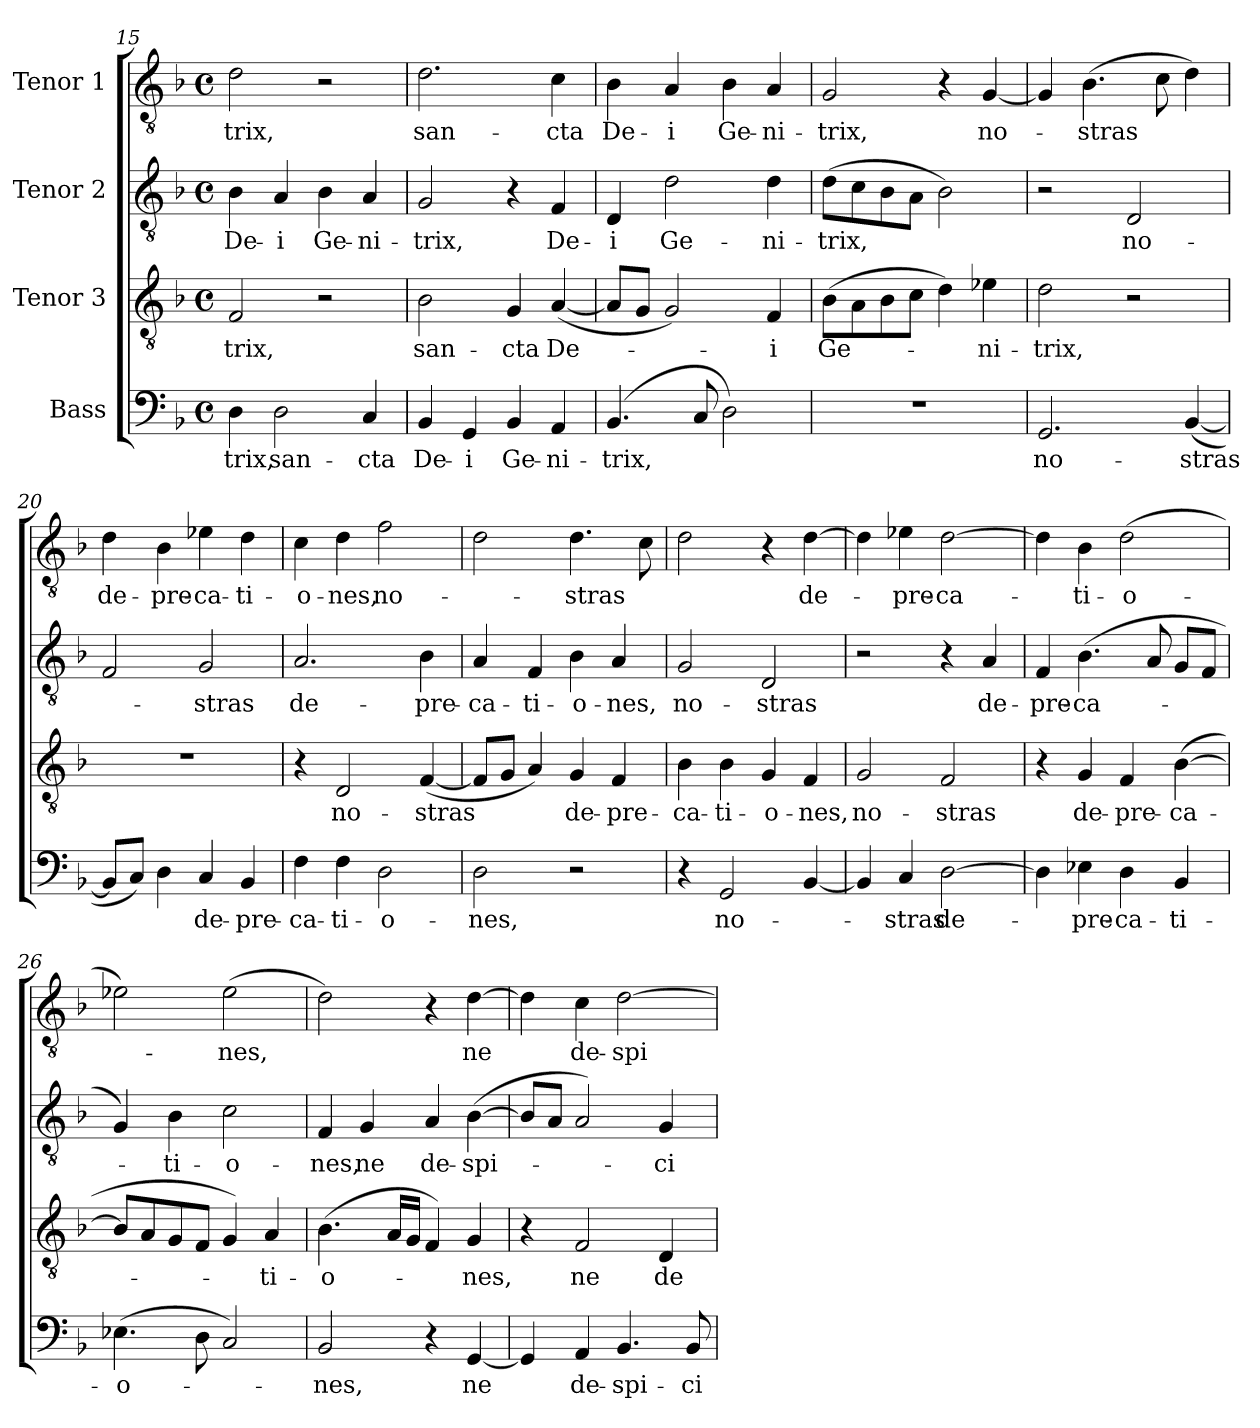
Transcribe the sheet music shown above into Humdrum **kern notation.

**kern	**text	**kern	**text	**kern	**text	**kern	**text
*part4	*part4	*part3	*part3	*part2	*part2	*part1	*part1
*staff4	*staff4	*staff3	*staff3	*staff2	*staff2	*staff1	*staff1
*I"Bass	*	*I"Tenor 3	*	*I"Tenor 2	*	*I"Tenor 1	*
*clefF4	*	*clefGv2	*	*clefGv2	*	*clefGv2	*
*k[b-]	*	*k[b-]	*	*k[b-]	*	*k[b-]	*
*F:	*	*F:	*	*F:	*	*F:	*
*M4/4	*	*M4/4	*	*M4/4	*	*M4/4	*
*met(c)	*	*met(c)	*	*met(c)	*	*met(c)	*
=15	=15	=15	=15	=15	=15	=15	=15
4D\	-trix,	2F/	-trix,	4B-\	De-	2d\	-trix,
2D\	san-	.	.	4A/	-i	.	.
.	.	2r	.	4B-\	Ge-	2r	.
4C/	-cta	.	.	4A/	-ni-	.	.
=16	=16	=16	=16	=16	=16	=16	=16
4BB-/	De-	2B-\	san-	2G/	-trix,	2.d\	san-
4GG/	-i	.	.	.	.	.	.
4BB-/	Ge-	4G/	-cta	4r	.	.	.
4AA/	-ni-	([4A/	De-	4F/	De-	4c\	-cta
=17	=17	=17	=17	=17	=17	=17	=17
(4.BB-/	-trix,	8A/L]	.	4D/	-i	4B-\	De-
.	.	8G/J	.	.	.	.	.
.	.	2G/)	.	2d\	Ge-	4A/	-i
8C/	.	.	.	.	.	.	.
2D\)	.	.	.	.	.	4B-\	Ge-
.	.	4F/	-i	4d\	-ni-	4A/	-ni-
=18	=18	=18	=18	=18	=18	=18	=18
1r	.	(8B-\L	Ge-	(8d\L	-trix,	2G/	-trix,
.	.	8A\	.	8c\	.	.	.
.	.	8B-\	.	8B-\	.	.	.
.	.	8c\J	.	8A\J	.	.	.
.	.	4d\)	.	2B-\)	.	4r	.
.	.	4e-X\	-ni-	.	.	[4G/	no-
!!LO:PB:g=z
=19	=19	=19	=19	=19	=19	=19	=19
2.GG/	no-	2d\	-trix,	2r	.	4G/]	.
.	.	.	.	.	.	(4.B-\	-stras
.	.	2r	.	2D/	no-	.	.
.	.	.	.	.	.	8c\	.
([4BB-/	-stras	.	.	.	.	4d\)	.
=20	=20	=20	=20	=20	=20	=20	=20
8BB-/L]	.	1r	.	2F/	.	4d\	de-
8C/J)	.	.	.	.	.	.	.
4D\	.	.	.	.	.	4B-\	-pre-
4C/	de-	.	.	2G/	-stras	4e-X\	-ca-
4BB-/	-pre-	.	.	.	.	4d\	-ti-
=21	=21	=21	=21	=21	=21	=21	=21
4F\	-ca-	4r	.	2.A/	de-	4c\	-o-
4F\	-ti-	2D/	no-	.	.	4d\	-nes,
2D\	-o-	.	.	.	.	2f\	no-
.	.	([4F/	-stras	4B-\	-pre-	.	.
=22	=22	=22	=22	=22	=22	=22	=22
2D\	-nes,	8F/L]	.	4A/	-ca-	2d\	.
.	.	8G/J	.	.	.	.	.
.	.	4A/)	.	4F/	-ti-	.	.
2r	.	4G/	de-	4B-\	-o-	4.d\	-stras
.	.	4F/	-pre-	4A/	-nes,	.	.
.	.	.	.	.	.	8c\	.
=23	=23	=23	=23	=23	=23	=23	=23
4r	.	4B-\	-ca-	2G/	no-	2d\	.
2GG/	no-	4B-\	-ti-	.	.	.	.
.	.	4G/	-o-	2D/	-stras	4r	.
[4BB-/	.	4F/	-nes,	.	.	[4d\	de-
=24	=24	=24	=24	=24	=24	=24	=24
4BB-/]	.	2G/	no-	2r	.	4d\]	.
4C/	-stras	.	.	.	.	4e-X\	-pre-
[2D\	de-	2F/	-stras	4r	.	[2d\	-ca-
.	.	.	.	4A/	de-	.	.
!!LO:LB:g=z
=25	=25	=25	=25	=25	=25	=25	=25
4D\]	.	4r	.	4F/	-pre-	4d\]	.
4E-X\	-pre-	4G/	de-	(4.B-\	-ca-	4B-\	-ti-
4D\	-ca-	4F/	-pre-	.	.	(2d\	-o-
.	.	.	.	8A/	.	.	.
4BB-/	-ti-	([4B-\	-ca-	8G/L	.	.	.
.	.	.	.	8F/J	.	.	.
=26	=26	=26	=26	=26	=26	=26	=26
(4.E-X\	-o-	8B-/L]	.	4G/)	.	2e-X\)	.
.	.	8A/	.	.	.	.	.
.	.	8G/	.	4B-\	-ti-	.	.
8D\	.	8F/J	.	.	.	.	.
2C/)	.	4G/)	.	2c\	-o-	(2e-\	-nes,
.	.	4A/	-ti-	.	.	.	.
=27	=27	=27	=27	=27	=27	=27	=27
2BB-/	-nes,	(4.B-\	-o-	4F/	-nes,	2d\)	.
.	.	.	.	4G/	ne	.	.
.	.	16A/LL	.	.	.	.	.
.	.	16G/JJ	.	.	.	.	.
4r	.	4F/)	.	4A/	de-	4r	.
[4GG/	ne	4G/	-nes,	([4B-\	-spi-	[4d\	ne
=28	=28	=28	=28	=28	=28	=28	=28
4GG/]	.	4r	.	8B-/L]	.	4d\]	.
.	.	.	.	8A/J	.	.	.
4AA/	de-	2F/	ne	2A/)	.	4c\	de-
4.BB-/	-spi-	.	.	.	.	[2d\	-spi-
.	.	4D/	de-	4G/	-ci-	.	.
8BB-/	-ci-	.	.	.	.	.	.
=	=	=	=	=	=	=	=
*-	*-	*-	*-	*-	*-	*-	*-
